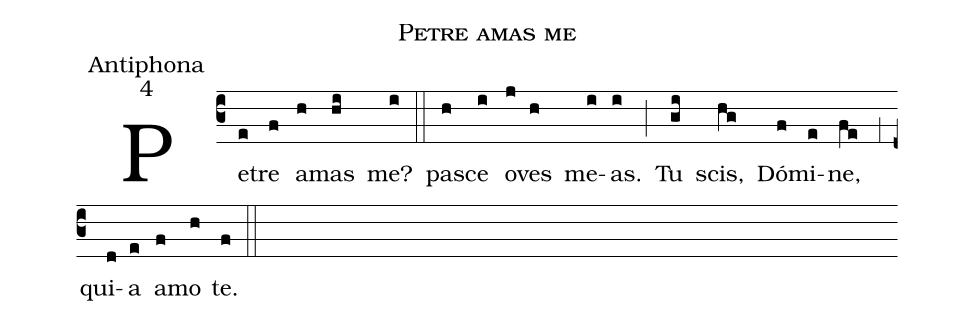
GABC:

name:Petre amas me;
office-part:Antiphona;
mode:4;
%%
(c3) Pe(e)tre(f) a(h)mas(hi) me?(i) (::)
pa(h)sce(i) o(j)ves(h) me(i)as.(i) (;) Tu(gi) scis,(hg) Dó(f)mi(e)ne,(fe) (,1) qui(d)a(e) a(f)mo(h) te.(f) (::)
